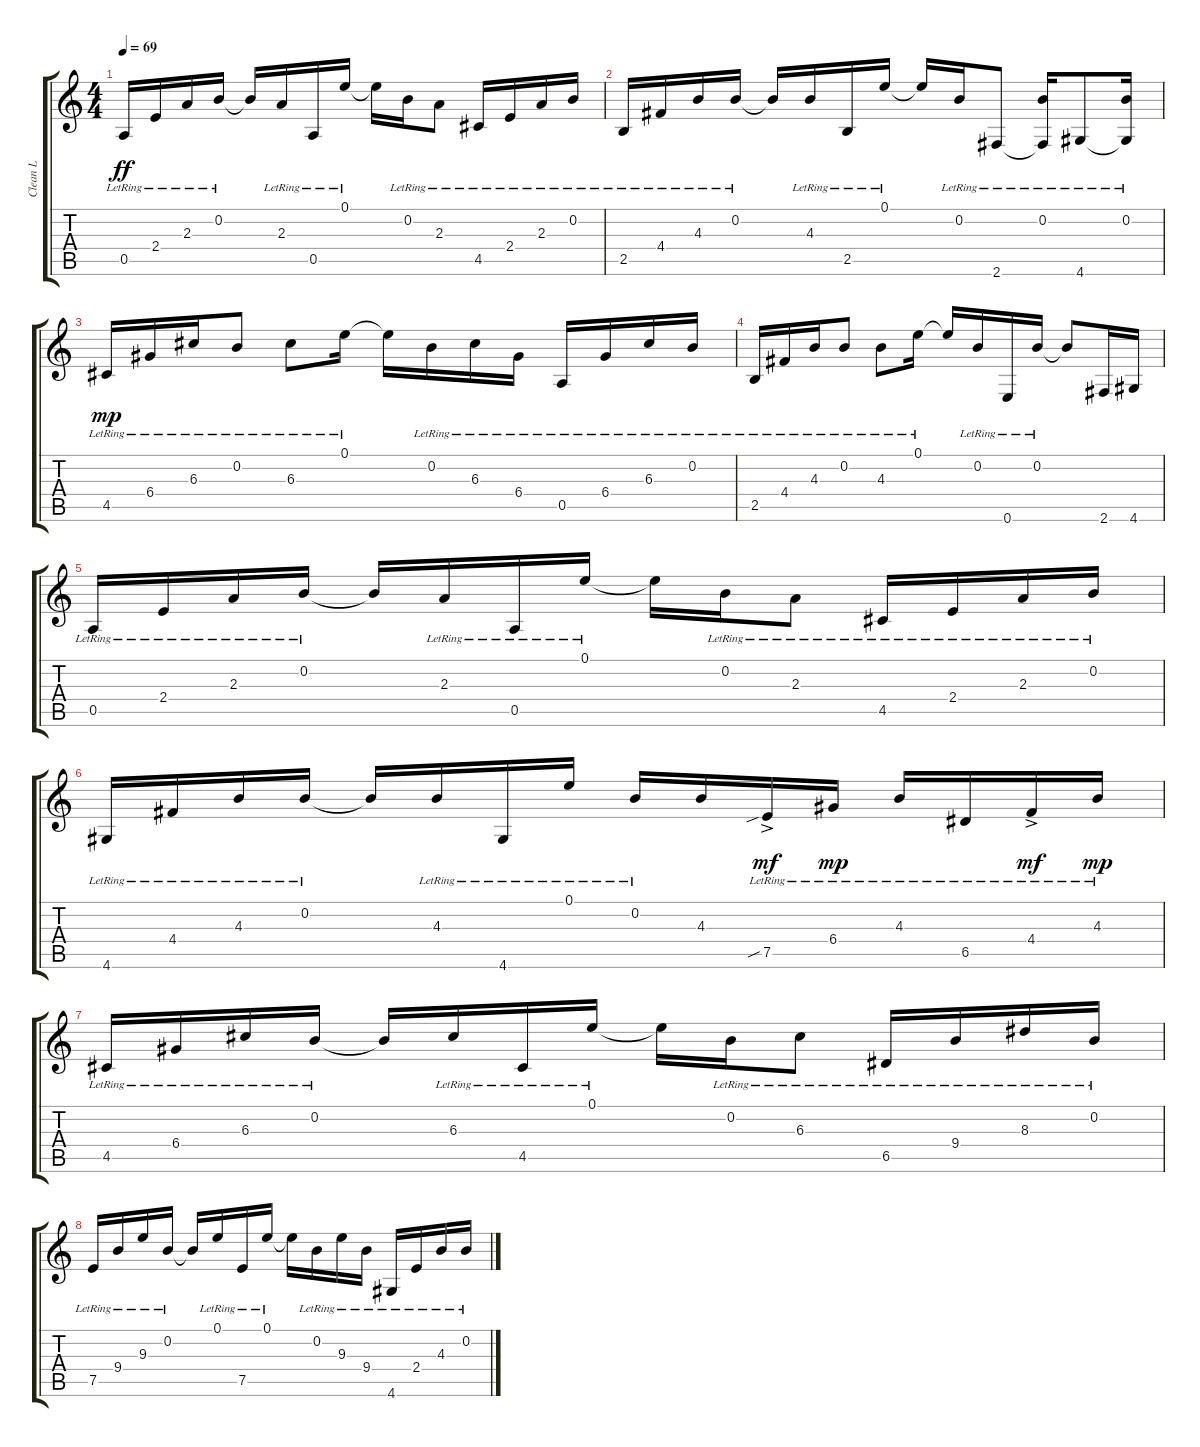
\track ("Clean L" "Clean L") {instrument electricguitarclean}
\staff {score tabs}
\tuning (E4 B3 G3 D3 A2 E2) {hide}
\ts (4 4)
\tempo 69
\clef g2
\ks c
0.5{lr}.16{dy ff} 2.4{lr}.16 2.3{lr}.16 0.2{lr}.16 0.2{t}.16 2.3{lr}.16 0.5{lr}.16 0.1{lr}.16 0.1{t}.16 0.2{lr}.16 2.3{lr}.8 4.5{lr}.16 2.4{lr}.16 2.3{lr}.16 0.2{lr}.16 |
2.5{lr}.16 4.4{lr}.16 4.3{lr}.16 0.2{lr}.16 0.2{t}.16 4.3{lr}.16 2.5{lr}.16 0.1{lr}.16 0.1{t}.16 0.2{lr}.16 2.6{lr}.8 (0.2{lr} 2.6{t}).16 4.6{lr}.8 (0.2{lr} 4.6{t}).16 |
4.5{lr}.16{dy mp} 6.4{lr}.16 6.3{lr}.16 0.2{lr}.8 6.3{lr}.8 0.1{lr}.16 0.1{t}.16 0.2{lr}.16 6.3{lr}.16 6.4{lr}.16 0.5{lr}.16 6.4{lr}.16 6.3{lr}.16 0.2{lr}.16 |
2.5{lr}.16 4.4{lr}.16 4.3{lr}.16 0.2{lr}.8 4.3{lr}.8 0.1{lr}.16 0.1{t}.16 0.2{lr}.16 0.6{lr}.16 0.2{lr}.16 0.2{t}.8 2.6.16 4.6.16 |
0.5{lr}.16 2.4{lr}.16 2.3{lr}.16 0.2{lr}.16 0.2{t}.16 2.3{lr}.16 0.5{lr}.16 0.1{lr}.16 0.1{t}.16 0.2{lr}.16 2.3{lr}.8 4.5{lr}.16 2.4{lr}.16 2.3{lr}.16 0.2{lr}.16 |
4.6{lr}.16 4.4{lr}.16 4.3{lr}.16 0.2{lr}.16 0.2{t}.16 4.3{lr}.16 4.6{lr}.16 0.1{lr}.16 0.2{lr}.16 4.3.16 7.5{sib ac lr}.16{dy mf} 6.4{lr}.16{dy mp} 4.3{lr}.16 6.5{lr}.16 4.4{ac lr}.16{dy mf} 4.3{lr}.16{dy mp} |
4.5{lr}.16 6.4{lr}.16 6.3{lr}.16 0.2{lr}.16 0.2{t}.16 6.3{lr}.16 4.5{lr}.16 0.1{lr}.16 0.1{t}.16 0.2{lr}.16 6.3{lr}.8 6.5{lr}.16 9.4{lr}.16 8.3{lr}.16 0.2{lr}.16 |
7.5{lr}.16 9.4{lr}.16 9.3{lr}.16 0.2{lr}.16 0.2{t}.16 0.1{lr}.16 7.5{lr}.16 0.1{lr}.16 0.1{t}.16 0.2{lr}.16 9.3{lr}.16 9.4{lr}.16 4.6{lr}.16 2.4{lr}.16 4.3{lr}.16 0.2{lr}.16
